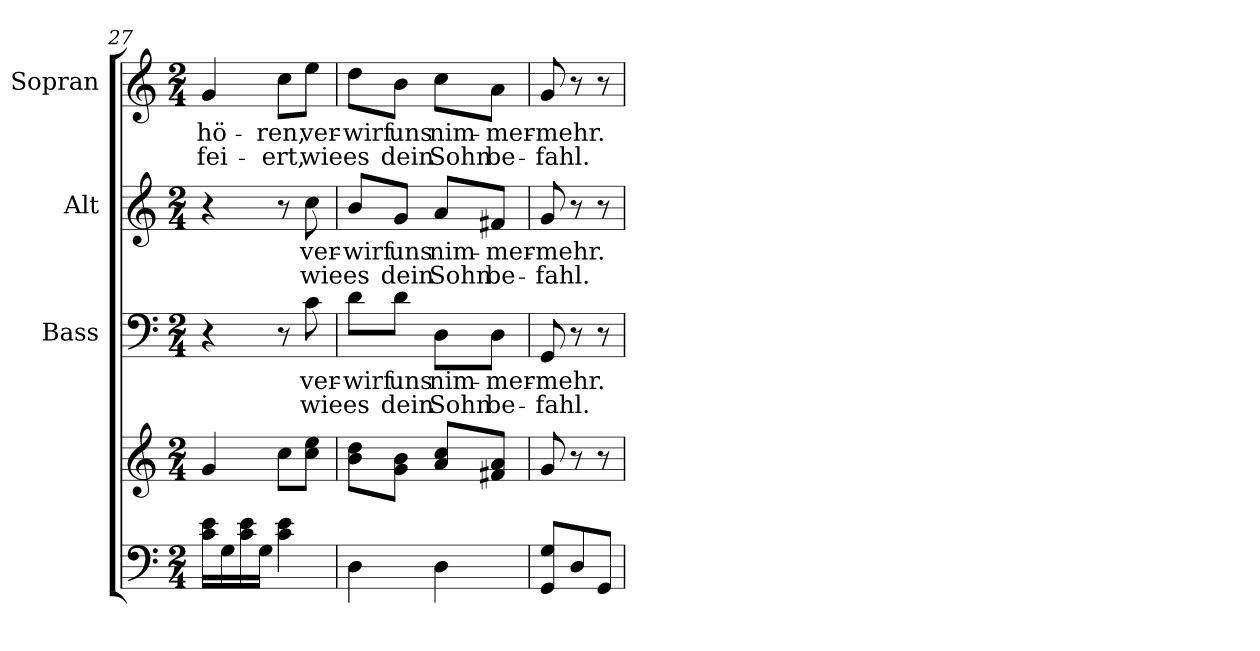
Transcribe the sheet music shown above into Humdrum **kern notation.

**kern	**kern	**kern	**text	**text	**kern	**text	**text	**kern	**text	**text
*part4	*part4	*part3	*part3	*part3	*part2	*part2	*part2	*part1	*part1	*part1
*staff5	*staff4	*staff3	*staff3	*staff3	*staff2	*staff2	*staff2	*staff1	*staff1	*staff1
*	*	*I"Bass	*	*	*I"Alt	*	*	*I"Sopran	*	*
*	*	*I'B.	*	*	*I'A.	*	*	*I'S.	*	*
!!LO:LB:g=z
*clefF4	*clefG2	*clefF4	*	*	*clefG2	*	*	*clefG2	*	*
*k[]	*k[]	*k[]	*	*	*k[]	*	*	*k[]	*	*
*C:	*C:	*C:	*	*	*C:	*	*	*C:	*	*
*M2/4	*M2/4	*M2/4	*	*	*M2/4	*	*	*M2/4	*	*
=27	=27	=27	=27	=27	=27	=27	=27	=27	=27	=27
!	!	!	!	!	!	!	!	!	!LO:LY:b	!LO:LY:b
16c\ 16e\LL	4g/	4r	.	.	4r	.	.	4g/	hö-	-fei-
16G\	.	.	.	.	.	.	.	.	.	.
16c\ 16e\	.	.	.	.	.	.	.	.	.	.
16G\JJ	.	.	.	.	.	.	.	.	.	.
!	!	!	!	!	!	!	!	!	!LO:LY:b	!LO:LY:b
4c\ 4e\	8cc\L	8r	.	.	8r	.	.	8cc\L	-ren,	-ert,
!	!	!	!LO:LY:b	!LO:LY:b	!	!LO:LY:b	!LO:LY:b	!	!LO:LY:b	!LO:LY:b
.	8cc\ 8ee\J	8c\	ver-	wie	8cc\	ver-	wie	8ee\J	ver-	wie
=28	=28	=28	=28	=28	=28	=28	=28	=28	=28	=28
!	!	!	!LO:LY:b	!LO:LY:b	!	!LO:LY:b	!LO:LY:b	!	!LO:LY:b	!LO:LY:b
4D\	8b\ 8dd\L	8d\L	-wirf	es	8b/L	-wirf	es	8dd\L	-wirf	es
!	!	!	!LO:LY:b	!LO:LY:b	!	!LO:LY:b	!LO:LY:b	!	!LO:LY:b	!LO:LY:b
.	8g\ 8b\J	8d\J	uns	dein	8g/J	uns	dein	8b\J	uns	dein
!	!	!	!LO:LY:b	!LO:LY:b	!	!LO:LY:b	!LO:LY:b	!	!LO:LY:b	!LO:LY:b
4D\	8a/ 8cc/L	8D\L	nim-	Sohn	8a/L	nim-	Sohn	8cc\L	nim-	Sohn
!	!	!	!LO:LY:b	!LO:LY:b	!	!LO:LY:b	!LO:LY:b	!	!LO:LY:b	!LO:LY:b
.	8f#X/ 8a/J	8D\J	-mer-	be-	8f#X/J	-mer-	be-	8a\J	-mer-	be-
=29	=29	=29	=29	=29	=29	=29	=29	=29	=29	=29
!	!	!	!LO:LY:b	!LO:LY:b	!	!LO:LY:b	!LO:LY:b	!	!LO:LY:b	!LO:LY:b
8GG/ 8G/L	8g/	8GG/	-mehr.	-fahl.	8g/	-mehr.	-fahl.	8g/	-mehr.	-fahl.
8D/	8r	8r	.	.	8r	.	.	8r	.	.
8GG/J	8r	8r	.	.	8r	.	.	8r	.	.
=	=	=	=	=	=	=	=	=	=	=
*-	*-	*-	*-	*-	*-	*-	*-	*-	*-	*-
